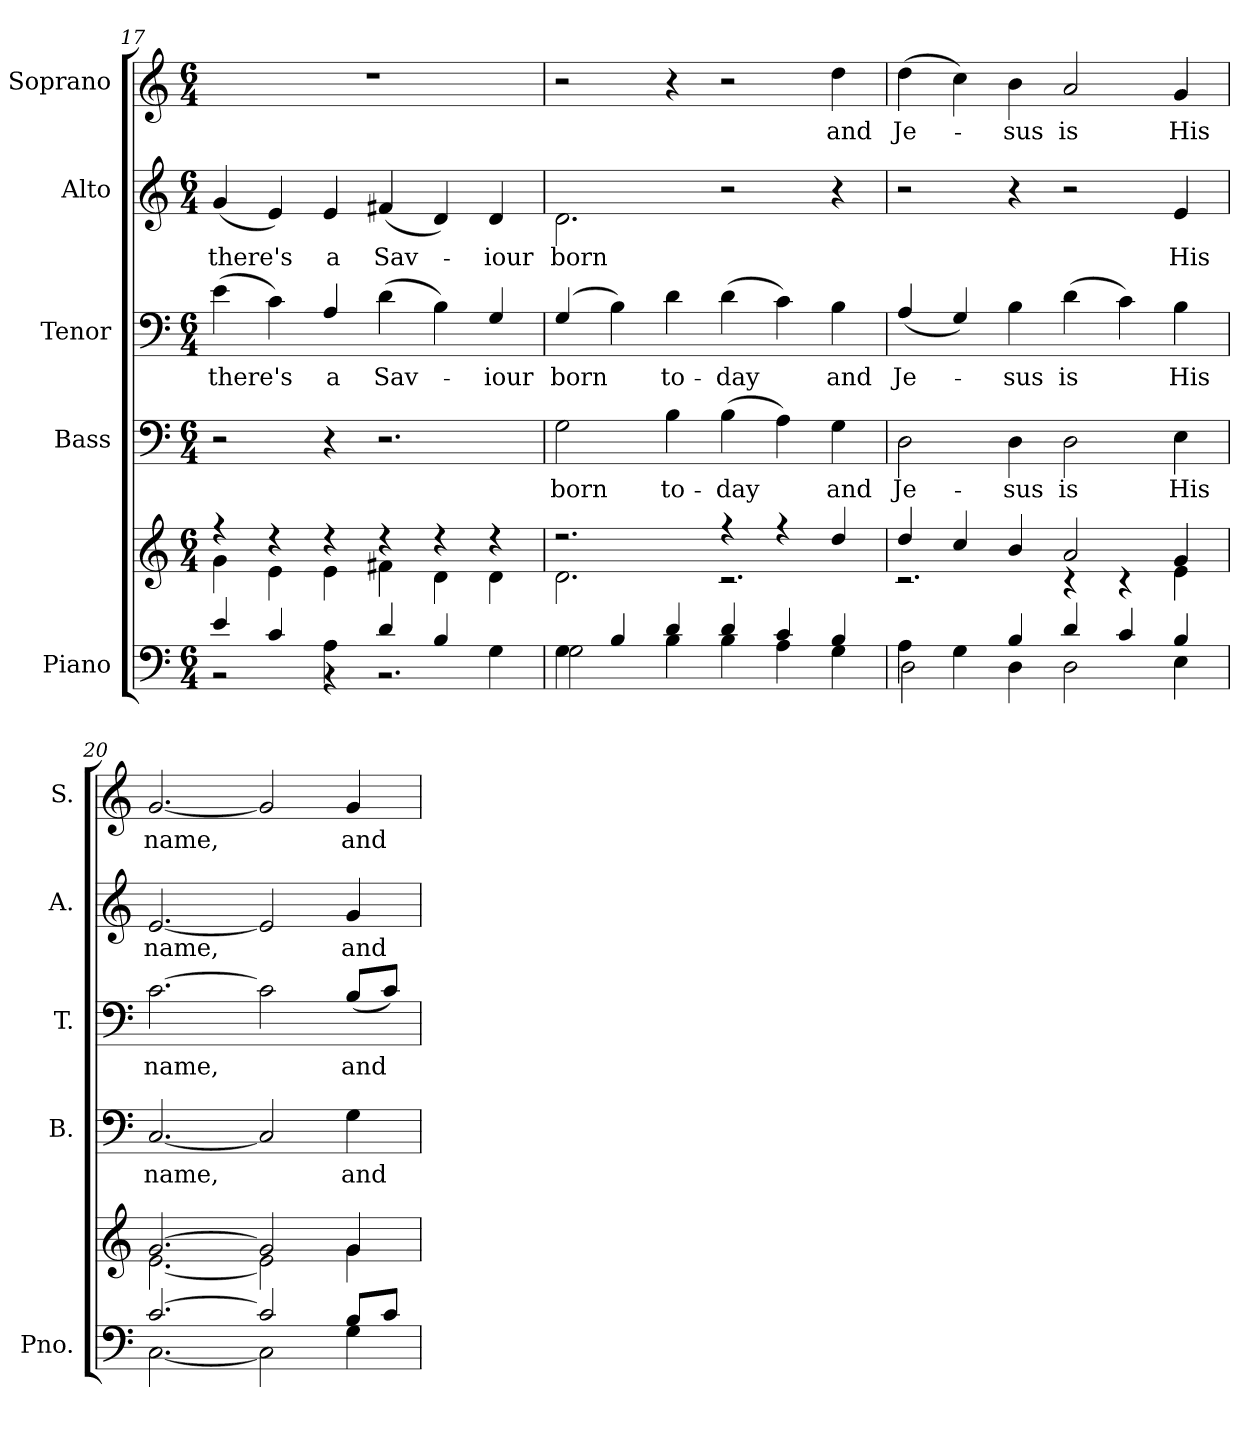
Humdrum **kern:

**kern	**kern	**kern	**text	**kern	**text	**kern	**text	**kern	**text
*part5	*part5	*part4	*part4	*part3	*part3	*part2	*part2	*part1	*part1
*staff6	*staff5	*staff4	*staff4	*staff3	*staff3	*staff2	*staff2	*staff1	*staff1
*I"Piano	*	*I"Bass	*	*I"Tenor	*	*I"Alto	*	*I"Soprano	*
*I'Pno.	*	*I'B.	*	*I'T.	*	*I'A.	*	*I'S.	*
!!LO:PB:g=z
*clefF4	*clefG2	*clefF4	*	*clefF4	*	*clefG2	*	*clefG2	*
*k[]	*k[]	*k[]	*	*k[]	*	*k[]	*	*k[]	*
*C:	*C:	*C:	*	*C:	*	*C:	*	*C:	*
*M6/4	*M6/4	*M6/4	*	*M6/4	*	*M6/4	*	*M6/4	*
=17	=17	=17	=17	=17	=17	=17	=17	=17	=17
*^	*^	*	*	*	*	*	*	*	*
!	!	!	!	!	!	!	!LO:LY:b:color=#000000	!	!	!	!
!	!	!	!	!	!	!	!	!	!LO:LY:b:color=#000000	!	!
4ei/	2r	4r	4gi\	2r	.	(4ei\	there's	(4gi/	there's	1.r	.
4ci/	.	4r	4ei\	.	.	4ci\)	.	4ei/)	.	.	.
!	!	!	!	!	!	!	!LO:LY:b:color=#000000	!	!	!	!
!	!	!	!	!	!	!	!	!	!LO:LY:b:color=#000000	!	!
4Ai\	4r	4r	4ei\	4r	.	4Ai/	a	4ei/	a	.	.
!	!	!	!	!	!	!	!LO:LY:b:color=#000000	!	!	!	!
!	!	!	!	!	!	!	!	!	!LO:LY:b:color=#000000	!	!
4di/	2.r	4r	4f#Xi\	2.r	.	(4di\	Sav-	(4f#Xi/	Sav-	.	.
4Bi/	.	4r	4di\	.	.	4Bi\)	.	4di/)	.	.	.
!	!	!	!	!	!	!	!LO:LY:b:color=#000000	!	!	!	!
!	!	!	!	!	!	!	!	!	!LO:LY:b:color=#000000	!	!
4Gi\	.	4r	4di\	.	.	4Gi/	-iour	4di/	-iour	.	.
=18	=18	=18	=18	=18	=18	=18	=18	=18	=18	=18	=18
!	!	!	!	!	!LO:LY:b:color=#000000	!	!	!	!	!	!
!	!	!	!	!	!	!	!LO:LY:b:color=#000000	!	!	!	!
!	!	!	!	!	!	!	!	!	!LO:LY:b:color=#000000	!	!
*	*	*	*	*	*	*	*	*^	*	*	*
4Gi\	2Gi\	2.r	2.di\	2Gi\	born	(4Gi/	born	2.di\	2ryy	born	2r	.
4Bi/	.	.	.	.	.	4Bi\)	.	.	.	.	.	.
!	!	!	!	!	!LO:LY:b:color=#000000	!	!	!	!	!	!	!
!	!	!	!	!	!	!	!LO:LY:b:color=#000000	!	!	!	!	!
4di/	4Bi\	.	.	4Bi\	to-	4di\	to-	.	1ryy	.	4r	.
!	!	!	!	!	!LO:LY:b:color=#000000	!	!	!	!	!	!	!
!	!	!	!	!	!	!	!LO:LY:b:color=#000000	!	!	!	!	!
4di/	4Bi\	4r	2.r	(4Bi\	-day	(4di\	-day	2r	.	.	2r	.
4ci/	4Ai\	4r	.	4Ai\)	.	4ci\)	.	.	.	.	.	.
!	!	!	!	!	!LO:LY:b:color=#000000	!	!	!	!	!	!	!
!	!	!	!	!	!	!	!LO:LY:b:color=#000000	!	!	!	!	!
!	!	!	!	!	!	!	!	!	!	!	!	!LO:LY:b:color=#000000
4Bi/	4Gi\	4ddi/	.	4Gi\	and	4Bi\	and	4r	.	.	4ddi\	and
*	*	*	*	*	*	*	*	*v	*v	*	*	*
!!LO:PB:g=z
=19	=19	=19	=19	=19	=19	=19	=19	=19	=19	=19	=19
!	!	!	!	!	!LO:LY:b:color=#000000	!	!	!	!	!	!
!	!	!	!	!	!	!	!LO:LY:b:color=#000000	!	!	!	!
!	!	!	!	!	!	!	!	!	!	!	!LO:LY:b:color=#000000
4Ai\	2Di\	4ddi/	2.r	2Di\	Je-	(4Ai/	Je-	2r	.	(4ddi\	Je-
4Gi\	.	4cci/	.	.	.	4Gi/)	.	.	.	4cci\)	.
!	!	!	!	!	!LO:LY:b:color=#000000	!	!	!	!	!	!
!	!	!	!	!	!	!	!LO:LY:b:color=#000000	!	!	!	!
!	!	!	!	!	!	!	!	!	!	!	!LO:LY:b:color=#000000
4Bi/	4Di\	4bi/	.	4Di\	-sus	4Bi\	-sus	4r	.	4bi\	-sus
!	!	!	!	!	!LO:LY:b:color=#000000	!	!	!	!	!	!
!	!	!	!	!	!	!	!LO:LY:b:color=#000000	!	!	!	!
!	!	!	!	!	!	!	!	!	!	!	!LO:LY:b:color=#000000
4di/	2Di\	2ai/	4r	2Di\	is	(4di\	is	2r	.	2ai/	is
4ci/	.	.	4r	.	.	4ci\)	.	.	.	.	.
!	!	!	!	!	!LO:LY:b:color=#000000	!	!	!	!	!	!
!	!	!	!	!	!	!	!LO:LY:b:color=#000000	!	!	!	!
!	!	!	!	!	!	!	!	!	!LO:LY:b:color=#000000	!	!
!	!	!	!	!	!	!	!	!	!	!	!LO:LY:b:color=#000000
4Bi/	4Ei\	4gi/	4ei\	4Ei\	His	4Bi\	His	4ei/	His	4gi/	His
=20	=20	=20	=20	=20	=20	=20	=20	=20	=20	=20	=20
!	!	!	!	!	!LO:LY:b:color=#000000	!	!	!	!	!	!
!	!	!	!	!	!	!	!LO:LY:b:color=#000000	!	!	!	!
!	!	!	!	!	!	!	!	!	!LO:LY:b:color=#000000	!	!
!	!	!	!	!	!	!	!	!	!	!	!LO:LY:b:color=#000000
[>2.ci/	[<2.Ci\	[>2.gi/	[<2.ei\	[<2.Ci/	name,	[>2.ci\	name,	[<2.ei/	name,	[<2.gi/	name,
2ci/]	2Ci\]	2gi/]	2ei\]	2Ci/]	.	2ci\]	.	2ei/]	.	2gi/]	.
!	!	!	!	!	!LO:LY:b:color=#000000	!	!	!	!	!	!
!	!	!	!	!	!	!	!LO:LY:b:color=#000000	!	!	!	!
!	!	!	!	!	!	!	!	!	!LO:LY:b:color=#000000	!	!
!	!	!	!	!	!	!	!	!	!	!	!LO:LY:b:color=#000000
8Bi/L	4Gi\	4gi/	4gi\	4Gi\	and	(8Bi/L	and	4gi/	and	4gi/	and
8ci/J	.	.	.	.	.	8ci/J)	.	.	.	.	.
*v	*v	*	*	*	*	*	*	*	*	*	*
*	*v	*v	*	*	*	*	*	*	*	*
=	=	=	=	=	=	=	=	=	=
*-	*-	*-	*-	*-	*-	*-	*-	*-	*-
